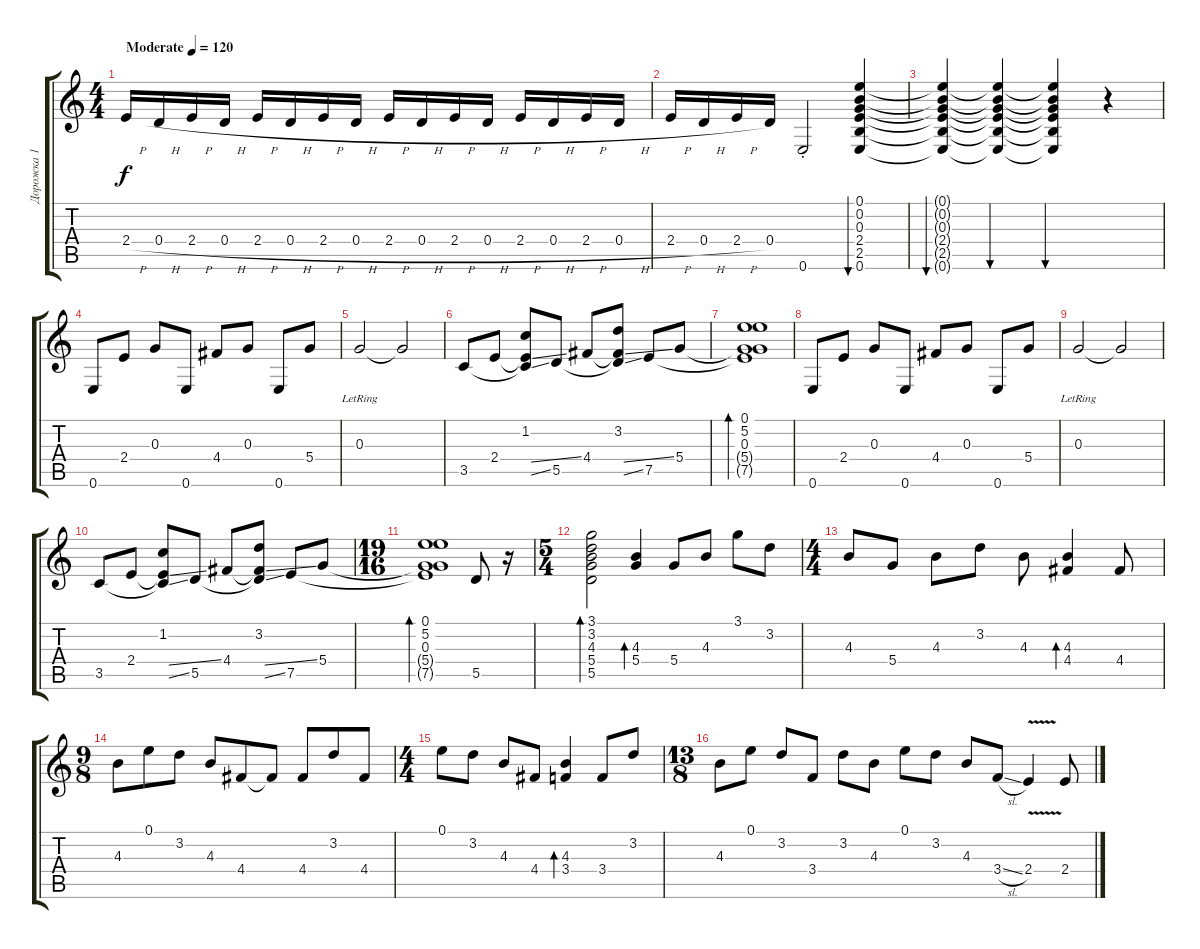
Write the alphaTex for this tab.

\track ("Дорожка 1" "Дорожка 1") {instrument acousticguitarsteel}
\staff {score tabs}
\tuning (E4 B3 G3 D3 A2 E2) {hide}
\ts (4 4)
\tempo (120 "Moderate")
\clef g2
\ks c
2.4{h}.16{dy f instrument acousticguitarsteel} 0.4{h}.16 2.4{h}.16 0.4{h}.16 2.4{h}.16 0.4{h}.16 2.4{h}.16 0.4{h}.16 2.4{h}.16 0.4{h}.16 2.4{h}.16 0.4{h}.16 2.4{h}.16 0.4{h}.16 2.4{h}.16 0.4{h}.16 |
2.4{h}.16 0.4{h}.16 2.4{h}.16 0.4.16 0.6{st}.2 (0.1 0.2 0.3 2.4 2.5 0.6).4{bu 60} |
(0.1{t} 0.2{t} 0.3{t} 2.4{t} 2.5{t} 0.6{t}).4{bu 60} (0.1{t} 0.2{t} 0.3{t} 2.4{t} 2.5{t} 0.6{t}).4{bu 60} (0.1{t} 0.2{t} 0.3{t} 2.4{t} 2.5{t} 0.6{t}).4{bu 60} r.4 |
0.6.8{volume 16 instrument electricguitarclean} 2.4.8 0.3.8 0.6.8 4.4.8 0.3.8 0.6.8 5.4.8 |
0.3{lr}.2 0.3{t}.2 |
3.5.8 2.4.8 (1.2 2.4{ss t} 3.5{ss t}).8 5.5.8 4.4.8 (3.2 4.4{ss t} 5.5{ss t}).8 7.5.8 5.4.8 |
(0.1 5.2 0.3 5.4{t} 7.5{t}).1{bd 240} |
0.6.8{volume 16 instrument electricguitarclean} 2.4.8 0.3.8 0.6.8 4.4.8 0.3.8 0.6.8 5.4.8 |
0.3{lr}.2 0.3{t}.2 |
3.5.8 2.4.8 (1.2 2.4{ss t} 3.5{ss t}).8 5.5.8 4.4.8 (3.2 4.4{ss t} 5.5{ss t}).8 7.5.8 5.4.8 |
\ts (19 16)
(0.1 5.2 0.3 5.4{t} 7.5{t}).1{bd 240} 5.5.8 r.16 |
\ts (5 4)
(3.1 3.2 4.3 5.4 5.5).2{bd 60 volume 16 instrument electricguitarclean} (4.3 5.4).4{bd 60} 5.4.8 4.3.8 3.1.8 3.2.8 |
\ts (4 4)
4.3.8 5.4.8 4.3.8 3.2.8 4.3.8 (4.3 4.4).4{bd 60} 4.4.8 |
\ts (9 8)
4.3.8 0.1.8 3.2.8 4.3.8 4.4.8 4.4{t}.8 4.4.8 3.2.8 4.4.8 |
\ts (4 4)
0.1.8 3.2.8 4.3.8 4.4.8 (4.3 3.4).4{bd 60} 3.4.8 3.2.8 |
\ts (13 8)
4.3.8 0.1.8 3.2.8 3.4.8 3.2.8 4.3.8 0.1.8 3.2.8 4.3.8 3.4{sl}.8 2.4{v}.4 2.4.8
